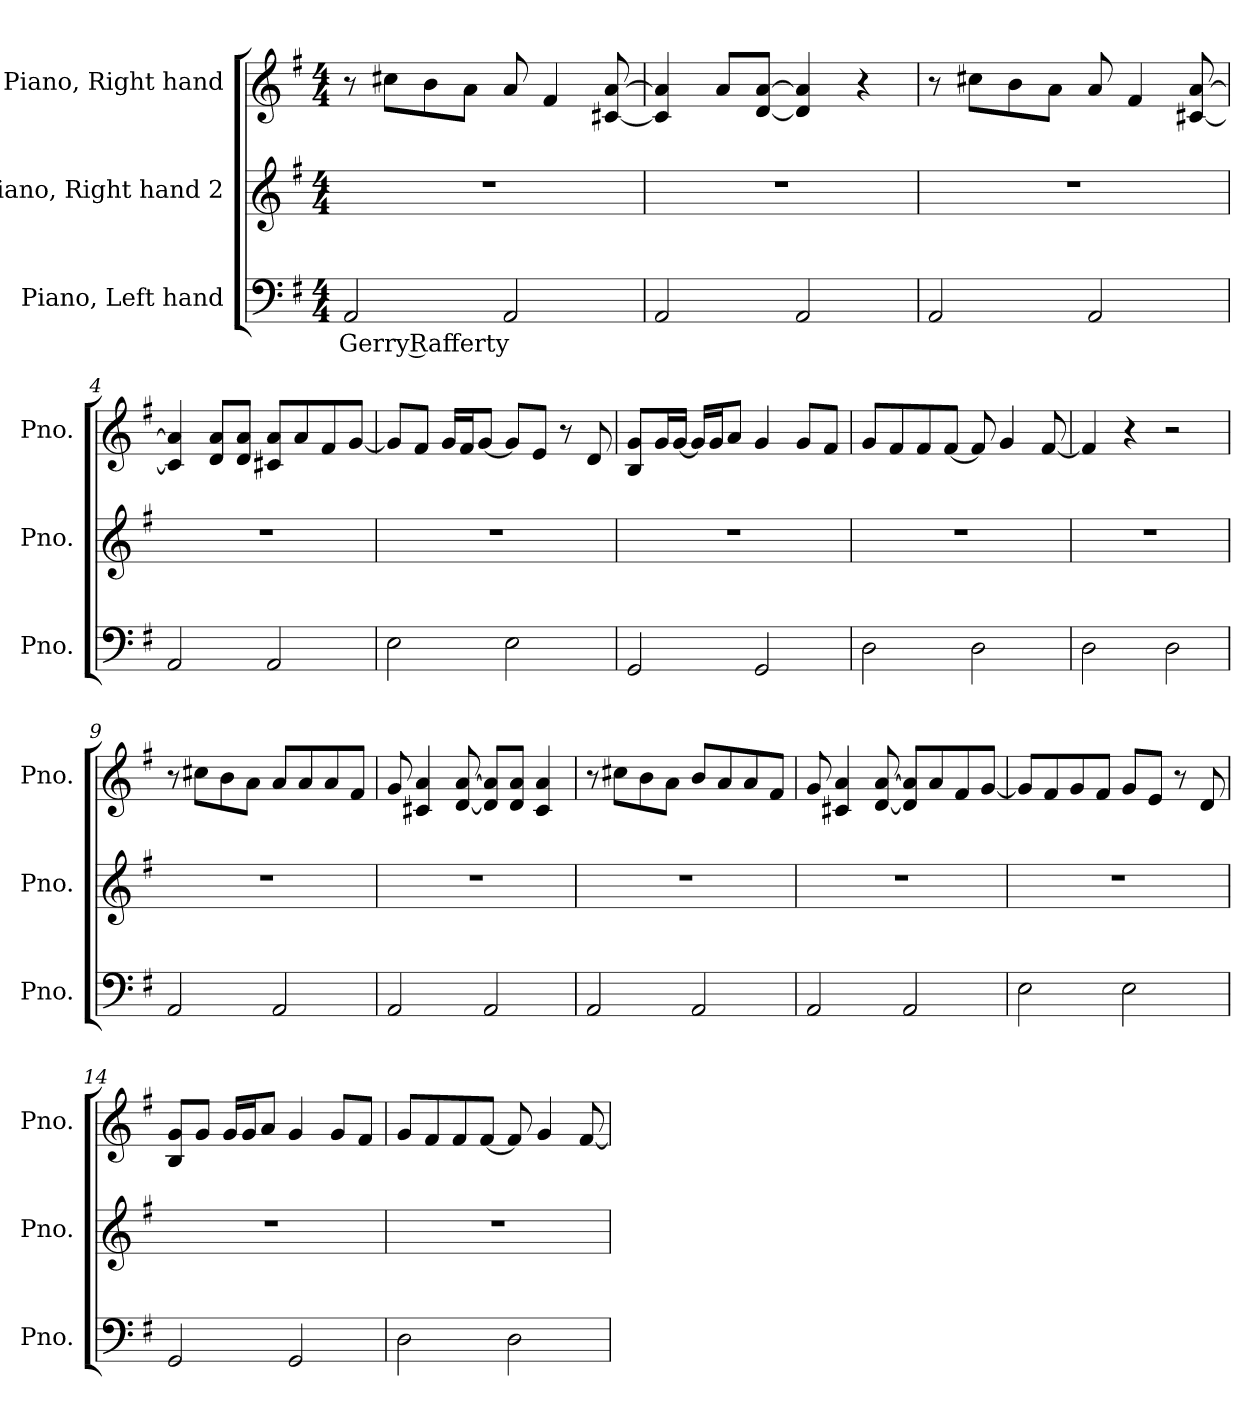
**kern	**text	**kern	**kern
*part3	*part3	*part2	*part1
*staff3	*staff3	*staff2	*staff1
*I"Piano, Left hand	*	*I"Piano, Right hand 2	*I"Piano, Right hand
*I'Pno.	*	*I'Pno.	*I'Pno.
*clefF4	*	*clefG2	*clefG2
*k[f#]	*	*k[f#]	*k[f#]
*M4/4	*	*M4/4	*M4/4
*MM120	*	*MM120	*MM120
=1	=1	=1	=1
!	!LO:LY:b	!	!
2AA/	Gerry Rafferty	1r	8r
.	.	.	8cc#X\L
.	.	.	8b\
.	.	.	8a\J
2AA/	.	.	8a/
.	.	.	4f#/
.	.	.	[8c#X/ [8a/
=2	=2	=2	=2
2AA/	.	1r	4c#/] 4a/]
.	.	.	8a/L
.	.	.	[8d/ [8a/J
2AA/	.	.	4d/] 4a/]
.	.	.	4r
=3	=3	=3	=3
2AA/	.	1r	8r
.	.	.	8cc#X\L
.	.	.	8b\
.	.	.	8a\J
2AA/	.	.	8a/
.	.	.	4f#/
.	.	.	[8c#X/ [8a/
!!LO:LB:g=z
=4	=4	=4	=4
2AA/	.	1r	4c#/] 4a/]
.	.	.	8d/ 8a/L
.	.	.	8d/ 8a/J
2AA/	.	.	8c#X/ 8a/L
.	.	.	8a/
.	.	.	8f#/
.	.	.	[8g/J
=5	=5	=5	=5
2E\	.	1r	8g/L]
.	.	.	8f#/J
.	.	.	16g/LL
.	.	.	16f#/J
.	.	.	[8g/J
2E\	.	.	8g/L]
.	.	.	8e/J
.	.	.	8r
.	.	.	8d/
=6	=6	=6	=6
2GG/	.	1r	8B/ 8g/L
.	.	.	16g/L
.	.	.	[16g/JJ
.	.	.	16g/LL]
.	.	.	16g/J
.	.	.	8a/J
2GG/	.	.	4g/
.	.	.	8g/L
.	.	.	8f#/J
=7	=7	=7	=7
2D\	.	1r	8g/L
.	.	.	8f#/
.	.	.	8f#/
.	.	.	[8f#/J
2D\	.	.	8f#/]
.	.	.	4g/
.	.	.	[8f#/
=8	=8	=8	=8
2D\	.	1r	4f#/]
.	.	.	4r
2D\	.	.	2r
!!LO:LB:g=z
=9	=9	=9	=9
2AA/	.	1r	8r
.	.	.	8cc#X\L
.	.	.	8b\
.	.	.	8a\J
2AA/	.	.	8a/L
.	.	.	8a/
.	.	.	8a/
.	.	.	8f#/J
=10	=10	=10	=10
2AA/	.	1r	8g/
.	.	.	4c#X/ 4a/
.	.	.	[8d/ [8a/
2AA/	.	.	8d/] 8a/]L
.	.	.	8d/ 8a/J
.	.	.	4c#/ 4a/
=11	=11	=11	=11
2AA/	.	1r	8r
.	.	.	8cc#X\L
.	.	.	8b\
.	.	.	8a\J
2AA/	.	.	8b/L
.	.	.	8a/
.	.	.	8a/
.	.	.	8f#/J
=12	=12	=12	=12
2AA/	.	1r	8g/
.	.	.	4c#X/ 4a/
.	.	.	[8d/ [8a/
2AA/	.	.	8d/] 8a/]L
.	.	.	8a/
.	.	.	8f#/
.	.	.	[8g/J
!!LO:LB:g=z
=13	=13	=13	=13
2E\	.	1r	8g/L]
.	.	.	8f#/
.	.	.	8g/
.	.	.	8f#/J
2E\	.	.	8g/L
.	.	.	8e/J
.	.	.	8r
.	.	.	8d/
=14	=14	=14	=14
2GG/	.	1r	8B/ 8g/L
.	.	.	8g/J
.	.	.	16g/LL
.	.	.	16g/J
.	.	.	8a/J
2GG/	.	.	4g/
.	.	.	8g/L
.	.	.	8f#/J
=15	=15	=15	=15
2D\	.	1r	8g/L
.	.	.	8f#/
.	.	.	8f#/
.	.	.	[8f#/J
2D\	.	.	8f#/]
.	.	.	4g/
.	.	.	[8f#/
=	=	=	=
*-	*-	*-	*-
